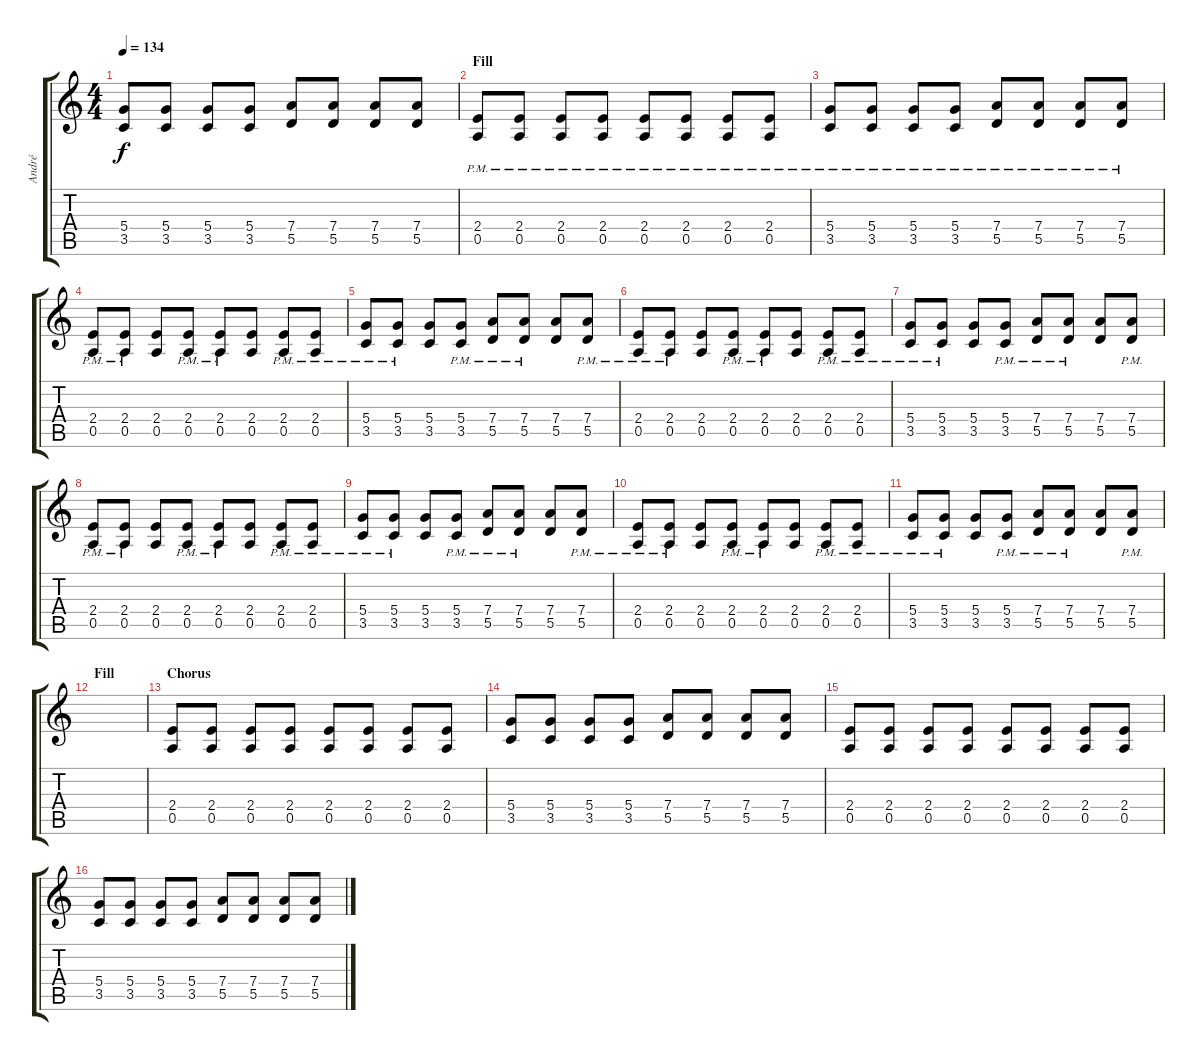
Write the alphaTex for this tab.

\track ("André" "André") {instrument distortionguitar}
\staff {score tabs}
\tuning (E4 B3 G3 D3 A2 E2) {hide}
\ts (4 4)
\tempo 134
\clef g2
\ks c
(5.4 3.5).8{dy f} (5.4 3.5).8 (5.4 3.5).8 (5.4 3.5).8 (7.4 5.5).8 (7.4 5.5).8 (7.4 5.5).8 (7.4 5.5).8 |
\section ("" "Fill")
(2.4{pm} 0.5{pm}).8 (2.4{pm} 0.5{pm}).8 (2.4{pm} 0.5{pm}).8 (2.4{pm} 0.5{pm}).8 (2.4{pm} 0.5{pm}).8 (2.4{pm} 0.5{pm}).8 (2.4{pm} 0.5{pm}).8 (2.4{pm} 0.5{pm}).8 |
(5.4{pm} 3.5{pm}).8 (5.4{pm} 3.5{pm}).8 (5.4{pm} 3.5{pm}).8 (5.4{pm} 3.5{pm}).8 (7.4{pm} 5.5{pm}).8 (7.4{pm} 5.5{pm}).8 (7.4{pm} 5.5{pm}).8 (7.4{pm} 5.5{pm}).8 |
(2.4{pm} 0.5{pm}).8 (2.4{pm} 0.5{pm}).8 (2.4 0.5).8 (2.4{pm} 0.5{pm}).8 (2.4{pm} 0.5{pm}).8 (2.4 0.5).8 (2.4{pm} 0.5{pm}).8 (2.4{pm} 0.5{pm}).8 |
(5.4{pm} 3.5{pm}).8 (5.4{pm} 3.5{pm}).8 (5.4 3.5).8 (5.4{pm} 3.5{pm}).8 (7.4{pm} 5.5{pm}).8 (7.4{pm} 5.5{pm}).8 (7.4 5.5).8 (7.4{pm} 5.5{pm}).8 |
(2.4{pm} 0.5{pm}).8 (2.4{pm} 0.5{pm}).8 (2.4 0.5).8 (2.4{pm} 0.5{pm}).8 (2.4{pm} 0.5{pm}).8 (2.4 0.5).8 (2.4{pm} 0.5{pm}).8 (2.4{pm} 0.5{pm}).8 |
(5.4{pm} 3.5{pm}).8 (5.4{pm} 3.5{pm}).8 (5.4 3.5).8 (5.4{pm} 3.5{pm}).8 (7.4{pm} 5.5{pm}).8 (7.4{pm} 5.5{pm}).8 (7.4 5.5).8 (7.4{pm} 5.5{pm}).8 |
(2.4{pm} 0.5{pm}).8 (2.4{pm} 0.5{pm}).8 (2.4 0.5).8 (2.4{pm} 0.5{pm}).8 (2.4{pm} 0.5{pm}).8 (2.4 0.5).8 (2.4{pm} 0.5{pm}).8 (2.4{pm} 0.5{pm}).8 |
(5.4{pm} 3.5{pm}).8 (5.4{pm} 3.5{pm}).8 (5.4 3.5).8 (5.4{pm} 3.5{pm}).8 (7.4{pm} 5.5{pm}).8 (7.4{pm} 5.5{pm}).8 (7.4 5.5).8 (7.4{pm} 5.5{pm}).8 |
(2.4{pm} 0.5{pm}).8 (2.4{pm} 0.5{pm}).8 (2.4 0.5).8 (2.4{pm} 0.5{pm}).8 (2.4{pm} 0.5{pm}).8 (2.4 0.5).8 (2.4{pm} 0.5{pm}).8 (2.4{pm} 0.5{pm}).8 |
(5.4{pm} 3.5{pm}).8 (5.4{pm} 3.5{pm}).8 (5.4 3.5).8 (5.4{pm} 3.5{pm}).8 (7.4{pm} 5.5{pm}).8 (7.4{pm} 5.5{pm}).8 (7.4 5.5).8 (7.4{pm} 5.5{pm}).8 |
\section ("" "Fill")
|
\section ("" "Chorus")
(2.4 0.5).8 (2.4 0.5).8 (2.4 0.5).8 (2.4 0.5).8 (2.4 0.5).8 (2.4 0.5).8 (2.4 0.5).8 (2.4 0.5).8 |
(5.4 3.5).8 (5.4 3.5).8 (5.4 3.5).8 (5.4 3.5).8 (7.4 5.5).8 (7.4 5.5).8 (7.4 5.5).8 (7.4 5.5).8 |
(2.4 0.5).8 (2.4 0.5).8 (2.4 0.5).8 (2.4 0.5).8 (2.4 0.5).8 (2.4 0.5).8 (2.4 0.5).8 (2.4 0.5).8 |
(5.4 3.5).8 (5.4 3.5).8 (5.4 3.5).8 (5.4 3.5).8 (7.4 5.5).8 (7.4 5.5).8 (7.4 5.5).8 (7.4 5.5).8
